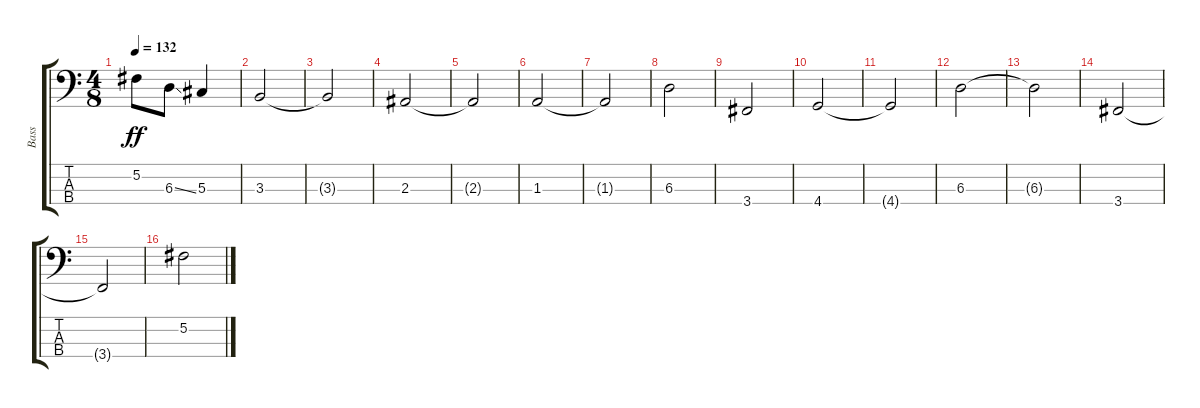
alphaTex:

\track ("Bass" "Bass") {instrument electricbassfinger}
\staff {score tabs}
\tuning (Gb2 Db2 Ab1 Eb1) {hide}
\ts (4 8)
\tempo 132
\clef f4
\ks c
5.2{t}.8{dy ff} 6.3{ss}.8 5.3.4 |
3.3.2 |
3.3{t}.2 |
2.3.2 |
2.3{t}.2 |
1.3.2 |
1.3{t}.2 |
6.3.2 |
3.4.2 |
4.4.2 |
4.4{t}.2 |
6.3.2 |
6.3{t}.2 |
3.4.2 |
3.4{t}.2 |
5.2.2
